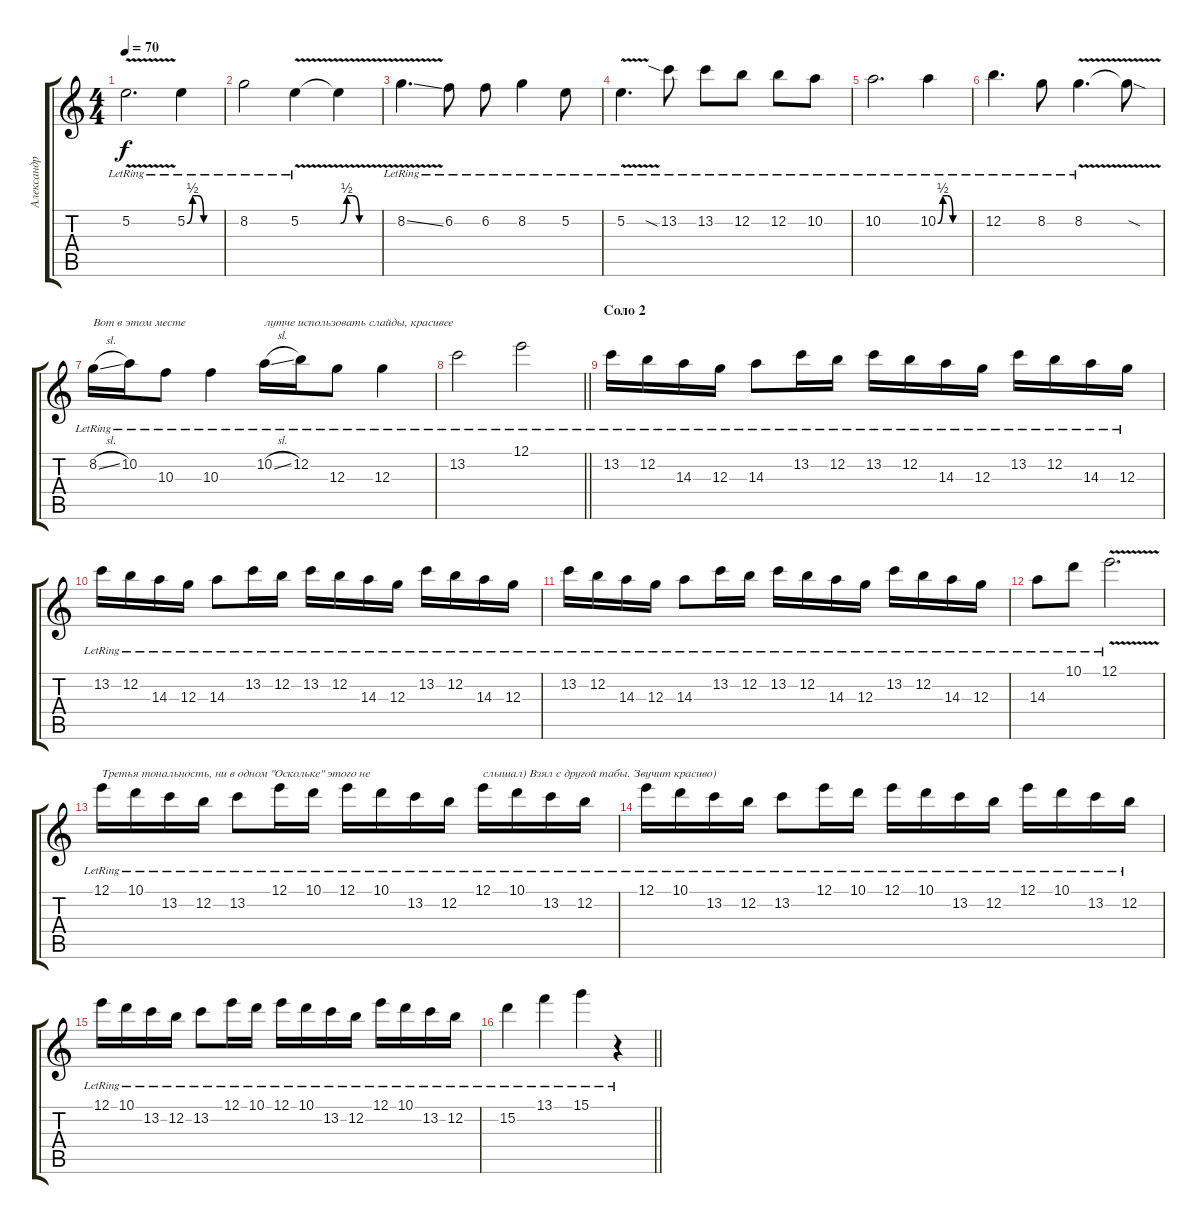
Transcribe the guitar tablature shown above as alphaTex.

\track ("Александр Цвиркун" "Александр ") {instrument acousticguitarsteel}
\staff {score tabs}
\tuning (E4 B3 G3 D3 A2 E2) {hide}
\ts (4 4)
\tempo 70
\clef g2
\ks c
5.2{v lr}.2{d dy f} 5.2{be (custom 0 0 10 2 20 2 30 0 60 0) lr}.4 |
8.2{lr}.2 5.2{v lr}.4 5.2{be (custom 0 0 10 2 20 2 30 0 60 0) t}.4 |
8.2{v ss lr}.4{d} 6.2{lr}.8 6.2{lr}.8 8.2{lr}.4 5.2{lr}.8 |
5.2{v lr}.4{d} 13.2{sia lr}.8 13.2{lr}.8 12.2{lr}.8 12.2{lr}.8 10.2{lr}.8 |
10.2{lr}.2{d} 10.2{be (custom 0 0 10 2 20 2 30 0 60 0) lr}.4 |
12.2{lr}.4{d} 8.2{lr}.8 8.2{v lr}.4{d} 8.2{sod t}.8 |
8.2{sl lr}.16{txt "Вот в этом месте"} 10.2{lr}.16 10.3{lr}.8 10.3{lr}.4 10.2{sl lr}.16{txt "лутче использовать слайды, красивее"} 12.2{lr}.16 12.3{lr}.8 12.3{lr}.4 |
\barLineRight lightlight
13.2{lr}.2 12.1{lr}.2 |
\section ("" "Соло 2")
13.2{lr}.16 12.2{lr}.16 14.3{lr}.16 12.3{lr}.16 14.3{lr}.8 13.2{lr}.16 12.2{lr}.16 13.2{lr}.16 12.2{lr}.16 14.3{lr}.16 12.3{lr}.16 13.2{lr}.16 12.2{lr}.16 14.3{lr}.16 12.3{lr}.16 |
13.2{lr}.16 12.2{lr}.16 14.3{lr}.16 12.3{lr}.16 14.3{lr}.8 13.2{lr}.16 12.2{lr}.16 13.2{lr}.16 12.2{lr}.16 14.3{lr}.16 12.3{lr}.16 13.2{lr}.16 12.2{lr}.16 14.3{lr}.16 12.3{lr}.16 |
13.2{lr}.16 12.2{lr}.16 14.3{lr}.16 12.3{lr}.16 14.3{lr}.8 13.2{lr}.16 12.2{lr}.16 13.2{lr}.16 12.2{lr}.16 14.3{lr}.16 12.3{lr}.16 13.2{lr}.16 12.2{lr}.16 14.3{lr}.16 12.3{lr}.16 |
14.3{lr}.8 10.1{lr}.8 12.1{v lr}.2{d} |
12.1{lr}.16{txt "Третья тональность, ни в одном \"Оскольке\" этого не"} 10.1{lr}.16 13.2{lr}.16 12.2{lr}.16 13.2{lr}.8 12.1{lr}.16 10.1{lr}.16 12.1{lr}.16 10.1{lr}.16 13.2{lr}.16 12.2{lr}.16 12.1{lr}.16{txt "слышал) Взял с другой табы. Звучит красиво)"} 10.1{lr}.16 13.2{lr}.16 12.2{lr}.16 |
12.1{lr}.16 10.1{lr}.16 13.2{lr}.16 12.2{lr}.16 13.2{lr}.8 12.1{lr}.16 10.1{lr}.16 12.1{lr}.16 10.1{lr}.16 13.2{lr}.16 12.2{lr}.16 12.1{lr}.16 10.1{lr}.16 13.2{lr}.16 12.2{lr}.16 |
12.1{lr}.16 10.1{lr}.16 13.2{lr}.16 12.2{lr}.16 13.2{lr}.8 12.1{lr}.16 10.1{lr}.16 12.1{lr}.16 10.1{lr}.16 13.2{lr}.16 12.2{lr}.16 12.1{lr}.16 10.1{lr}.16 13.2{lr}.16 12.2{lr}.16 |
\barLineRight lightlight
15.2{lr}.4 13.1{lr}.4 15.1{lr}.4 r.4
